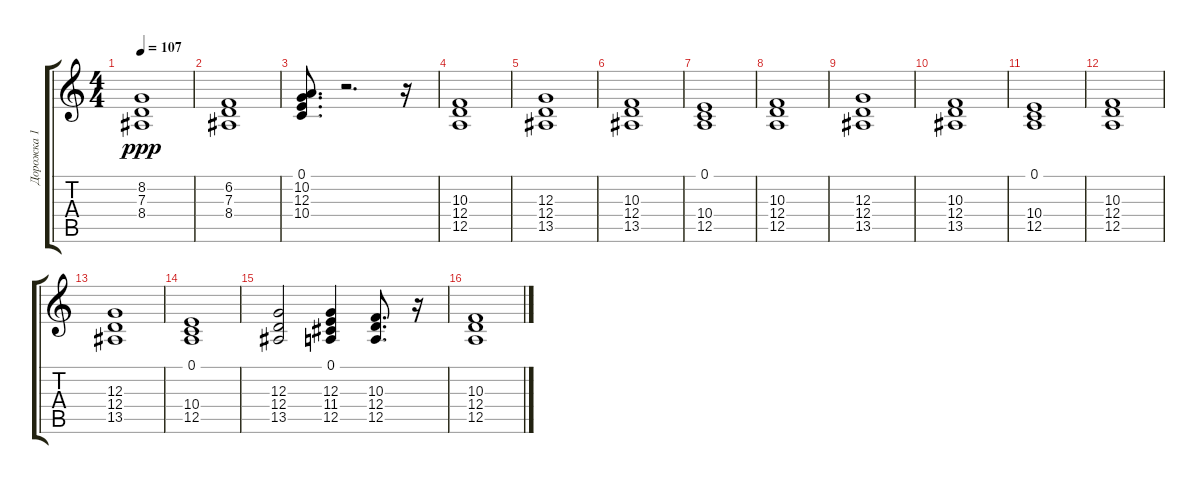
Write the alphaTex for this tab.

\track ("Дорожка 1" "Дорожка 1") {instrument acousticgrandpiano}
\staff {score tabs}
\tuning (E4 B3 G3 D3 A2 E2) {hide}
\ts (4 4)
\tempo 107
\clef g2
\ks c
(8.2 7.3 8.4).1{dy ppp} |
(6.2 7.3 8.4).1 |
(0.1 10.2 12.3 10.4).8{d} r.2{d} r.16 |
(10.3 12.4 12.5).1 |
(12.3 12.4 13.5).1 |
(10.3 12.4 13.5).1 |
(0.1 10.4 12.5).1 |
(10.3 12.4 12.5).1 |
(12.3 12.4 13.5).1 |
(10.3 12.4 13.5).1 |
(0.1 10.4 12.5).1 |
(10.3 12.4 12.5).1 |
(12.3 12.4 13.5).1 |
(0.1 10.4 12.5).1 |
(12.3 12.4 13.5).2 (0.1 12.3 11.4 12.5).4 (10.3 12.4 12.5).8{d} r.16 |
(10.3 12.4 12.5).1
